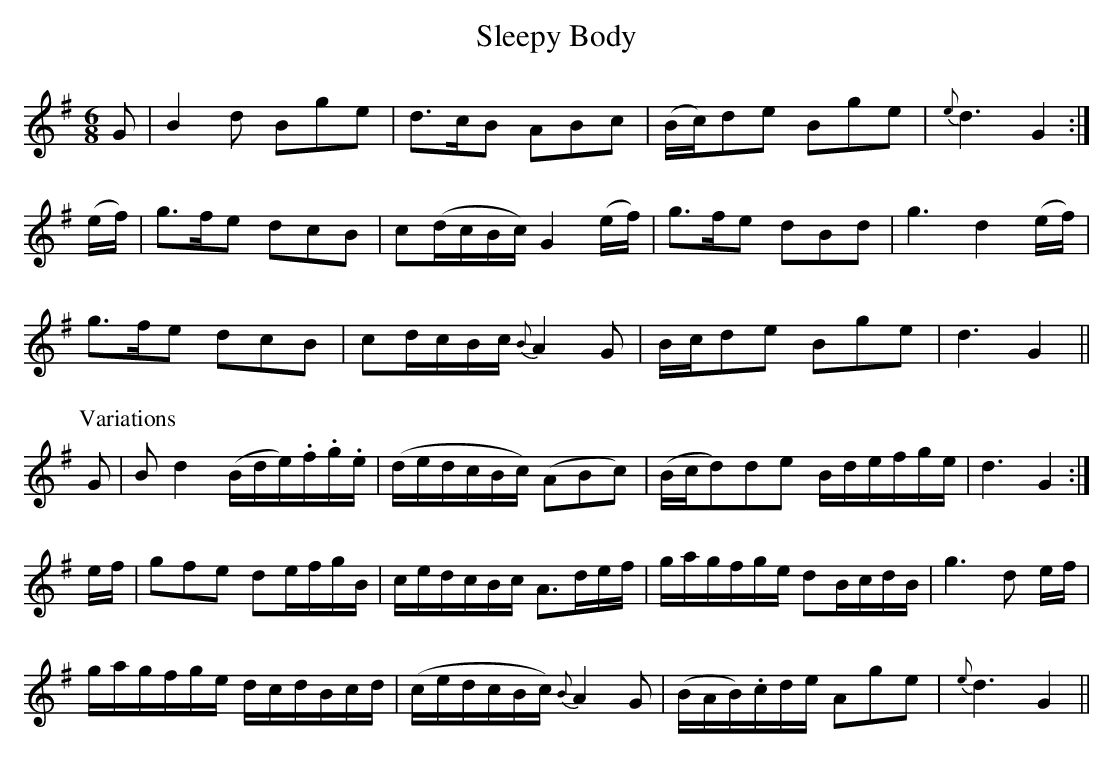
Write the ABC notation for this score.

X:1
T:Sleepy Body
M:6/8
L:1/8
K:G
G|B2d Bge|d>cB ABc|(B/c/)de Bge|{e}d3G2:|
(e/f/)|g>fe dcB|c(d/c/B/c/) G2 (e/f/)|g>fe dBd|g3 d2 (e/f/)|
g>fe dcB|cd/c/B/c/ {B}A2G|B/c/de Bge|d3 G2||
P:Variations
G|B d2 (B/d/e/).f/.g/.e/|(d/e/d/c/B/c/) (ABc)|(B/c/d)de B/d/e/f/g/e/|d3 G2:|
e/f/|gfe de/f/g/B/|c/e/d/c/B/c/ A>de/f/|g/a/g/f/g/e/ dB/c/d/B/|g3d e/f/|
g/a/g/f/g/e/ d/c/d/B/c/d/|(c/e/d/c/B/c/) {B}A2G|(B/A/B/).c/d/e/ Age|{e}d3G2||
